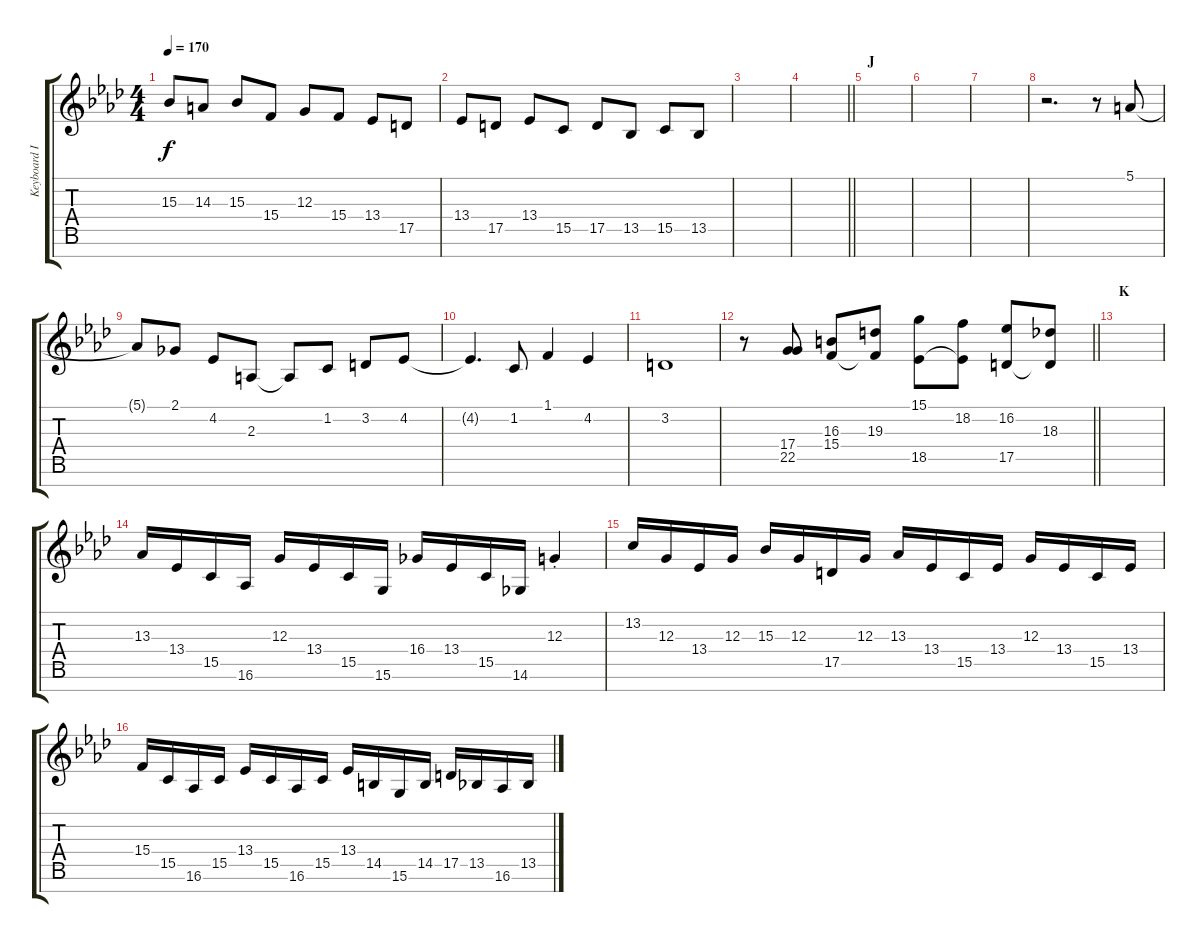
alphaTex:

\track ("Keyboard I (Lead)" "Keyboard I") {instrument pad4choir}
\staff {score tabs}
\tuning (E4 B3 G3 D3 A2 E2 B1) {hide}
\ts (4 4)
\tempo 170
\clef g2
\ks ab
15.3.8{dy f} 14.3.8 15.3.8 15.4.8 12.3.8 15.4.8 13.4.8 17.5.8 |
13.4.8 17.5.8 13.4.8 15.5.8 17.5.8 13.5.8 15.5.8 13.5.8 |
|
\barLineRight lightlight
|
\section ("" "J")
|
|
|
r.2{d} r.8 5.1.8 |
5.1{t}.8 2.1.8 4.2.8 2.3.8 2.3{t}.8 1.2.8 3.2.8 4.2.8 |
4.2{t}.4{d} 1.2.8 1.1.4 4.2.4 |
3.2.1 |
\barLineRight lightlight
r.8 (17.4 22.5).8 (16.3 15.4).8 (19.3 15.4{t}).8 (15.1 18.5).8 (18.2 18.5{t}).8 (16.2 17.5).8 (18.3 17.5{t}).8 |
\section ("" "K")
|
13.3.16 13.4.16 15.5.16 16.6.16 12.3.16 13.4.16 15.5.16 15.6.16 16.4.16 13.4.16 15.5.16 14.6.16 12.3{st}.4 |
13.2.16 12.3.16 13.4.16 12.3.16 15.3.16 12.3.16 17.5.16 12.3.16 13.3.16 13.4.16 15.5.16 13.4.16 12.3.16 13.4.16 15.5.16 13.4.16 |
15.4.16 15.5.16 16.6.16 15.5.16 13.4.16 15.5.16 16.6.16 15.5.16 13.4.16 14.5.16 15.6.16 14.5.16 17.5.16 13.5.16 16.6.16 13.5.16
